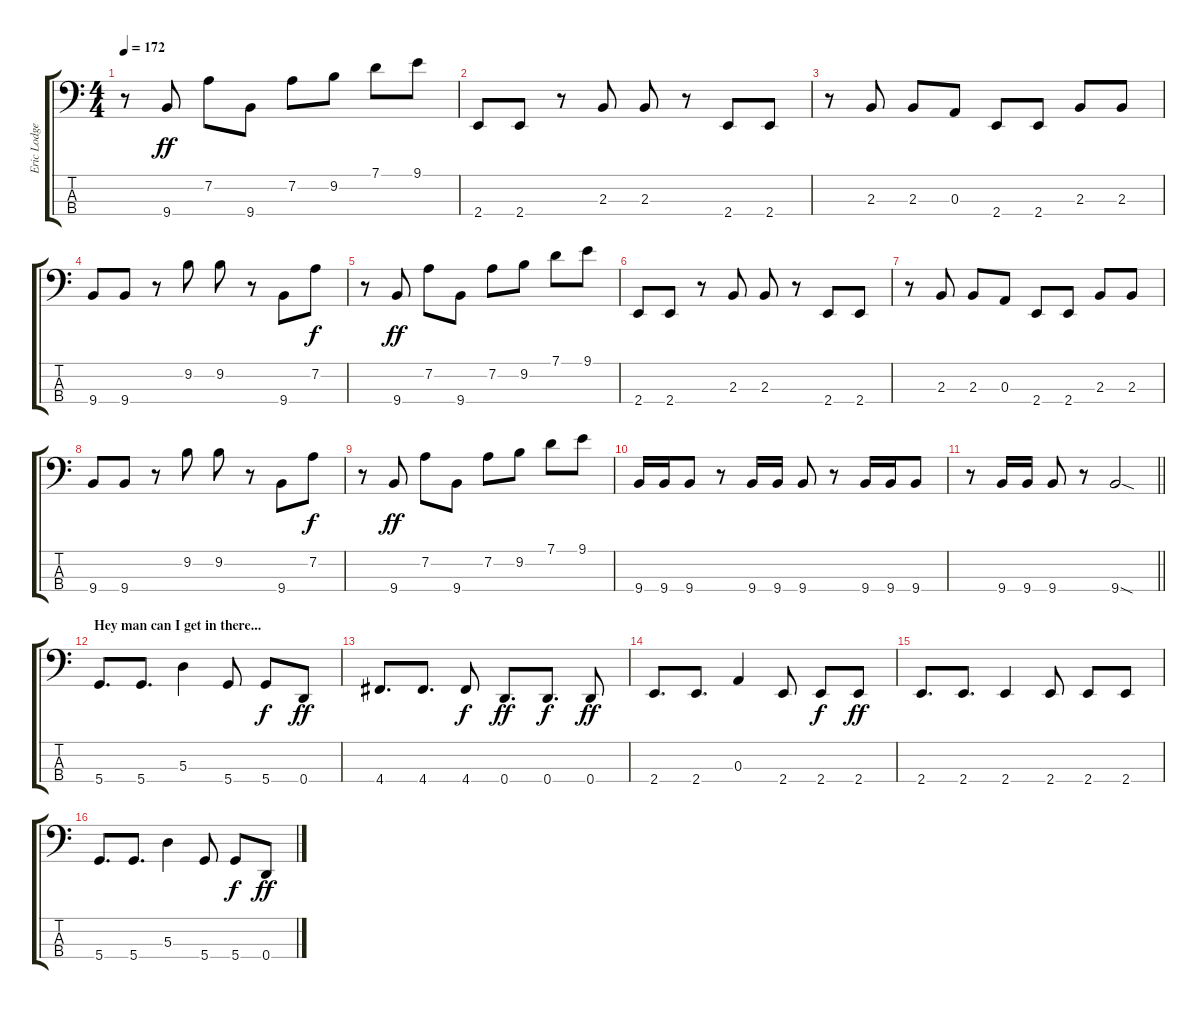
\track ("Eric Lodge (Bass)" "Eric Lodge") {instrument electricbasspick}
\staff {score tabs}
\tuning (G2 D2 A1 D1) {hide}
\ts (4 4)
\tempo 172
\clef f4
\ks c
r.8{dy f} 9.4.8{dy ff} 7.2.8 9.4.8 7.2.8 9.2.8 7.1.8 9.1.8 |
2.4.8 2.4.8 r.8 2.3.8 2.3.8 r.8 2.4.8 2.4.8 |
r.8 2.3.8 2.3.8 0.3.8 2.4.8 2.4.8 2.3.8 2.3.8 |
9.4.8 9.4.8 r.8 9.2.8 9.2.8 r.8 9.4.8 7.2.8{dy f} |
r.8 9.4.8{dy ff} 7.2.8 9.4.8 7.2.8 9.2.8 7.1.8 9.1.8 |
2.4.8 2.4.8 r.8 2.3.8 2.3.8 r.8 2.4.8 2.4.8 |
r.8 2.3.8 2.3.8 0.3.8 2.4.8 2.4.8 2.3.8 2.3.8 |
9.4.8 9.4.8 r.8 9.2.8 9.2.8 r.8 9.4.8 7.2.8{dy f} |
r.8 9.4.8{dy ff} 7.2.8 9.4.8 7.2.8 9.2.8 7.1.8 9.1.8 |
9.4.16 9.4.16 9.4.8 r.8 9.4.16 9.4.16 9.4.8 r.8 9.4.16 9.4.16 9.4.8 |
\barLineRight lightlight
r.8 9.4.16 9.4.16 9.4.8 r.8 9.4{sod}.2 |
\section ("" "Hey man can I get in there...")
5.4.8{d} 5.4.8{d} 5.3.4 5.4.8 5.4.8{dy f} 0.4.8{dy ff} |
4.4.8{d} 4.4.8{d} 4.4.8{dy f} 0.4.8{d dy ff} 0.4.8{d dy f} 0.4.8{dy ff} |
2.4.8{d} 2.4.8{d} 0.3.4 2.4.8 2.4.8{dy f} 2.4.8{dy ff} |
2.4.8{d} 2.4.8{d} 2.4.4 2.4.8 2.4.8 2.4.8 |
5.4.8{d} 5.4.8{d} 5.3.4 5.4.8 5.4.8{dy f} 0.4.8{dy ff}
